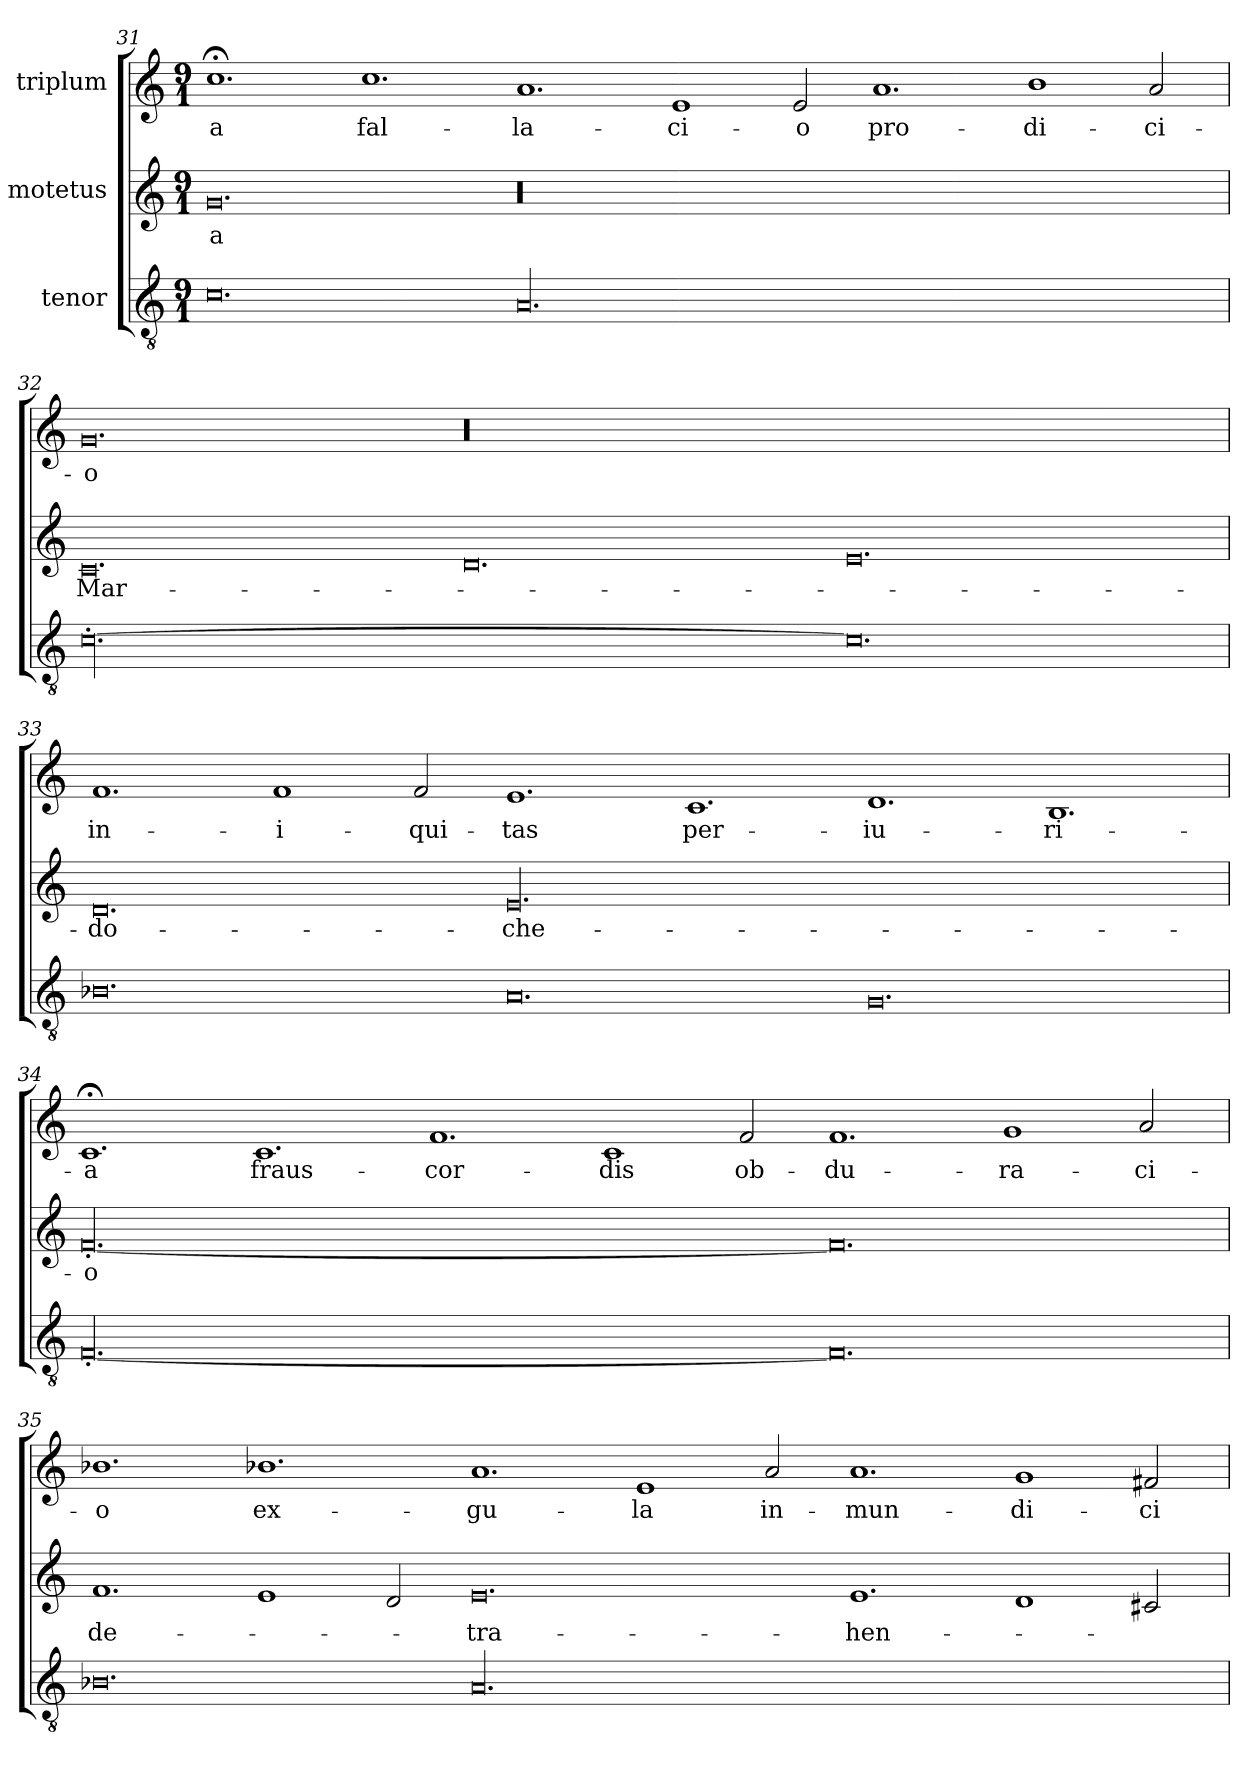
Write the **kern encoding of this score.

**kern	**kern	**text	**kern	**text
*part3	*part2	*part2	*part1	*part1
*staff3	*staff2	*staff2	*staff1	*staff1
*I"tenor	*I"motetus	*	*I"triplum	*
!!LO:PB:g=z
*clefGv2	*clefG2	*	*clefG2	*
*k[]	*k[]	*	*k[]	*
*C:	*C:	*	*C:	*
*M9/1	*M9/1	*	*M9/1	*
=31	=31	=31	=31	=31
0.c\	0.g/	-a	1.cc;<\	-a
.	.	.	1.cc\	fal-
00.A/	00.r	.	1.a/	-la-
.	.	.	1e/	-ci-
.	.	.	2e/	-o
.	.	.	1.a/	pro-
.	.	.	1b\	-di-
.	.	.	2a/	-ci-
=32	=32	=32	=32	=32
[00.c'\	0.c/	Mar-	0.g/	-o
.	0.d/	.	00.r	.
0.c\]	0.e/	.	.	.
=33	=33	=33	=33	=33
0.B-X\	0.d/	-do-	1.f/	in-
.	.	.	1f/	-i-
.	.	.	2f/	-qui-
0.A/	00.e/	-che-	1.e/	-tas
.	.	.	1.c/	per-
0.G/	.	.	1.d/	-iu-
.	.	.	1.B/	-ri-
=34	=34	=34	=34	=34
[00.F'/	[00.f'/	-o	1.c;</	-a
.	.	.	1.c/	fraus-
.	.	.	1.f/	cor-
.	.	.	1c/	-dis
.	.	.	2f/	ob-
0.F/]	0.f/]	.	1.f/	-du-
.	.	.	1g/	-ra-
.	.	.	2a/	-ci-
=35	=35	=35	=35	=35
0.B-X\	1.f/	de-	1.b-X\	-o
.	1e/	.	1.b-X\	ex-
.	2d/	.	.	.
00.A/	0.e/	-tra-	1.a/	gu-
.	.	.	1e/	-la
.	.	.	2a/	in-
.	1.e/	-hen-	1.a/	-mun-
.	1d/	.	1g/	-di-
.	2c#X/	.	2f#X/	-ci-
=	=	=	=	=
*-	*-	*-	*-	*-
